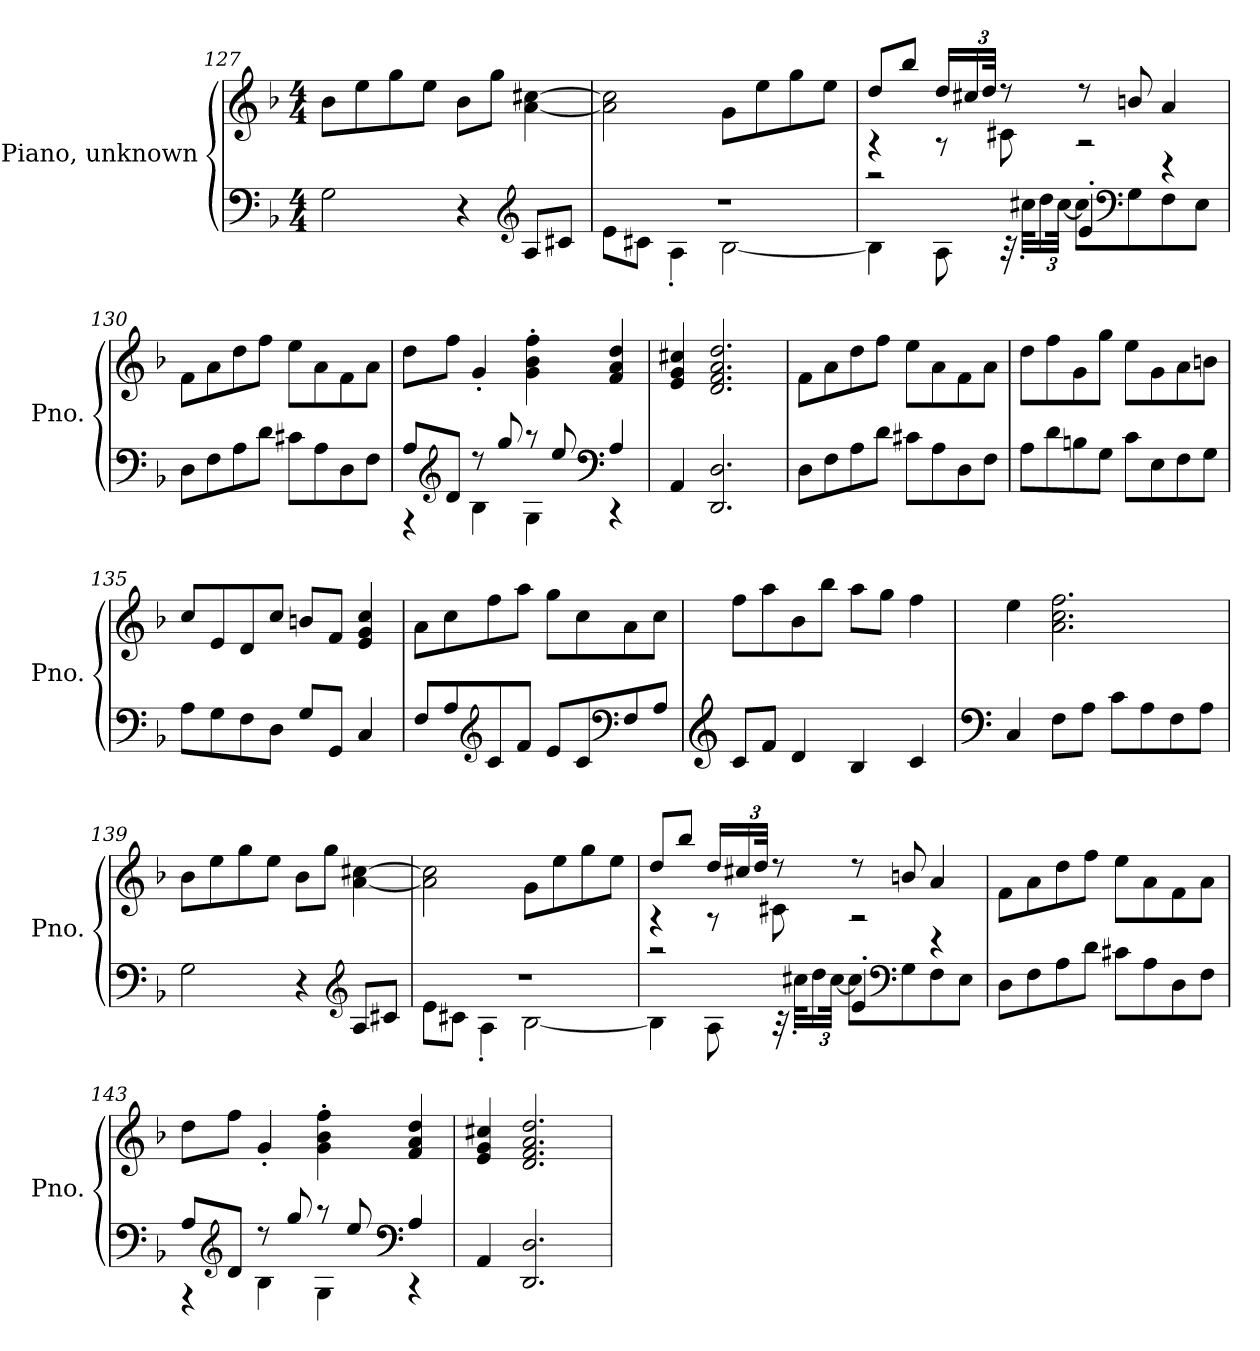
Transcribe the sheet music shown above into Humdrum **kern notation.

**kern	**kern
*part1	*part1
*staff2	*staff1
*I"Piano, unknown	*
*I'Pno.	*
*clefF4	*clefG2
*k[b-]	*k[b-]
*M4/4	*M4/4
=127	=127
2G\	8b-\L
.	8ee\
.	8gg\
.	8ee\J
4r	8b-\L
.	8gg\J
*clefG2	*
8A/L	[4a\ [4cc#X\
8c#X/J	.
=128	=128
*^	*
1r	8e\L	2a\] 2cc#\]
.	8c#X\J	.
.	4A'\	.
.	[2B-\	8g\L
.	.	8ee\
.	.	8gg\
.	.	8ee\J
!!LO:PB:g=z
=129	=129	=129
*	*	*^
2r	4B-\]	8dd/L	4r
.	.	8bb-/J	.
.	8A\	16dd/LL	8r
*	*	*Xbrackettup	*
.	.	24cc#X/	.
.	.	48dd/JJk	.
.	32r	8r	8c#X\
.	32cc#X'\KLL	.	.
*	*Xbrackettup	*	*
.	24dd\	.	.
.	[48cc#\JJk	.	.
4e'/	8cc#\L]	8r	2r
*clefF4	*	*	*
.	8G\	8bn/	.
4r	8F\	4a/	.
.	8E\J	.	.
*v	*v	*	*
*	*v	*v
=130	=130
8D\L	8f\L
8F\	8a\
8A\	8dd\
8d\J	8ff\J
8c#X\L	8ee\L
8A\	8a\
8D\	8f\
8F\J	8a\J
=131	=131
*^	*
8A/L	4r	8dd\L
*clefG2	*	*
8d/J	.	8ff\J
8r	4B-\	4g'/
8gg/	.	.
8r	4G\	4g\' 4b-\' 4ff\'
8ee/	.	.
*clefF4	*	*
4A/	4r	4f/ 4a/ 4dd/
*v	*v	*
=132	=132
4AA/	4e/ 4g/ 4cc#X/
2.DD/ 2.D/	2.d/ 2.f/ 2.a/ 2.dd/
!!LO:LB:g=z
=133	=133
8D\L	8f\L
8F\	8a\
8A\	8dd\
8d\J	8ff\J
8c#X\L	8ee\L
8A\	8a\
8D\	8f\
8F\J	8a\J
=134	=134
8A\L	8dd\L
8d\	8ff\
8Bn\	8g\
8G\J	8gg\J
8c\L	8ee\L
8E\	8g\
8F\	8a\
8G\J	8bn\J
=135	=135
8A\L	8cc/L
8G\	8e/
8F\	8d/
8D\J	8cc/J
8G/L	8bn/L
8GG/J	8f/J
4C/	4e/ 4g/ 4cc/
=136	=136
8F/L	8a\L
8A/	8cc\
*clefG2	*
8c/	8ff\
8f/J	8aa\J
8e/L	8gg\L
8c/	8cc\
*clefF4	*
8F/	8a\
8A/J	8cc\J
!!LO:LB:g=z
=137	=137
*clefG2	*
8c/L	8ff\L
8f/J	8aa\
4d/	8b-\
.	8bb-\J
4B-/	8aa\L
.	8gg\J
4c/	4ff\
=138	=138
*clefF4	*
4C/	4ee\
8F\L	2.a\ 2.cc\ 2.ff\
8A\J	.
8c\L	.
8A\	.
8F\	.
8A\J	.
=139	=139
2G\	8b-\L
.	8ee\
.	8gg\
.	8ee\J
4r	8b-\L
.	8gg\J
*clefG2	*
8A/L	[4a\ [4cc#X\
8c#X/J	.
=140	=140
*^	*
1r	8e\L	2a\] 2cc#\]
.	8c#X\J	.
.	4A'\	.
.	[2B-\	8g\L
.	.	8ee\
.	.	8gg\
.	.	8ee\J
!!LO:LB:g=z
=141	=141	=141
*	*	*^
2r	4B-\]	8dd/L	4r
.	.	8bb-/J	.
.	8A\	16dd/LL	8r
.	.	24cc#X/	.
.	.	48dd/JJk	.
.	32r	8r	8c#X\
.	32cc#X'\KLL	.	.
.	24dd\	.	.
.	[48cc#\JJk	.	.
4e'/	8cc#\L]	8r	2r
*clefF4	*	*	*
.	8G\	8bn/	.
4r	8F\	4a/	.
.	8E\J	.	.
*v	*v	*	*
*	*v	*v
=142	=142
8D\L	8f\L
8F\	8a\
8A\	8dd\
8d\J	8ff\J
8c#X\L	8ee\L
8A\	8a\
8D\	8f\
8F\J	8a\J
=143	=143
*^	*
8A/L	4r	8dd\L
*clefG2	*	*
8d/J	.	8ff\J
8r	4B-\	4g'/
8gg/	.	.
8r	4G\	4g\' 4b-\' 4ff\'
8ee/	.	.
*clefF4	*	*
4A/	4r	4f/ 4a/ 4dd/
*v	*v	*
=144	=144
4AA/	4e/ 4g/ 4cc#X/
2.DD/ 2.D/	2.d/ 2.f/ 2.a/ 2.dd/
=	=
*-	*-
